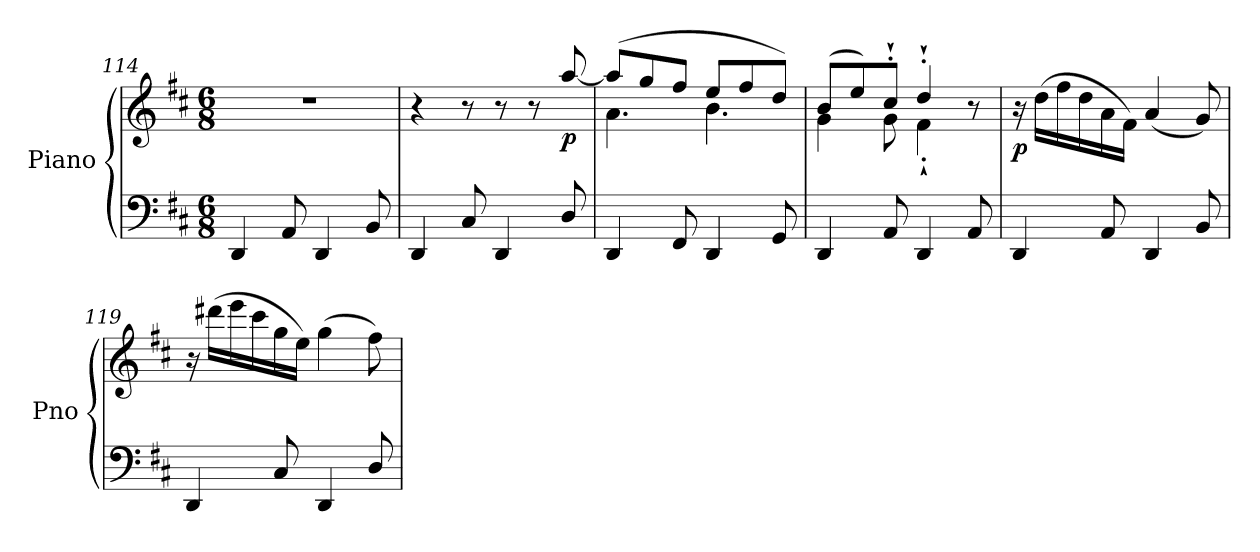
**kern	**kern	**dynam
*part1	*part1	*part1
*staff2	*staff1	*staff1/2
*I"Piano	*	*
*I'Pno	*	*
*clefF4	*clefG2	*
*k[f#c#]	*k[f#c#]	*
*M6/8	*M6/8	*
=114	=114	=114
4DD/	2.r	.
8AA/	.	.
4DD/	.	.
8BB/	.	.
=115	=115	=115
4DD/	4r	.
8C#/	8r	.
4DD/	8r	.
.	8r	.
!	!	!LO:DY:b
8D/	[8aa/	p
!!LO:LB:g=z
=116	=116	=116
*	*^	*
4DD/	(>8aa/L]	4.a\	.
.	8gg/	.	.
8FF#/	8ff#/J	.	.
4DD/	8ee/L	4.b\	.
.	8ff#/	.	.
8GG/	8dd/J)	.	.
=117	=117	=117	=117
4DD/	(>8b/L	4g\	.
.	8ee/)	.	.
8AA/	8cc#'`/J	8g\	.
4DD/	4dd'`/	4f#'`\	.
8AA/	8r	8ryy	.
=118	=118	=118	=118
!	!	!	!LO:DY:b
*	*v	*v	*
4DD/	16r	p
.	(16dd\LL	.
.	16ff#\	.
.	16dd\	.
8AA/	16a\	.
.	16f#\JJ)	.
4DD/	(4a/	.
8BB/	8g/)	.
=119	=119	=119
4DD/	16r	.
.	(16ddd#X\LL	.
.	16eee\	.
.	16ccc#\	.
8C#/	16gg\	.
.	16ee\JJ)	.
4DD/	(4gg\	.
8D/	8ff#\)	.
=	=	=
*-	*-	*-
